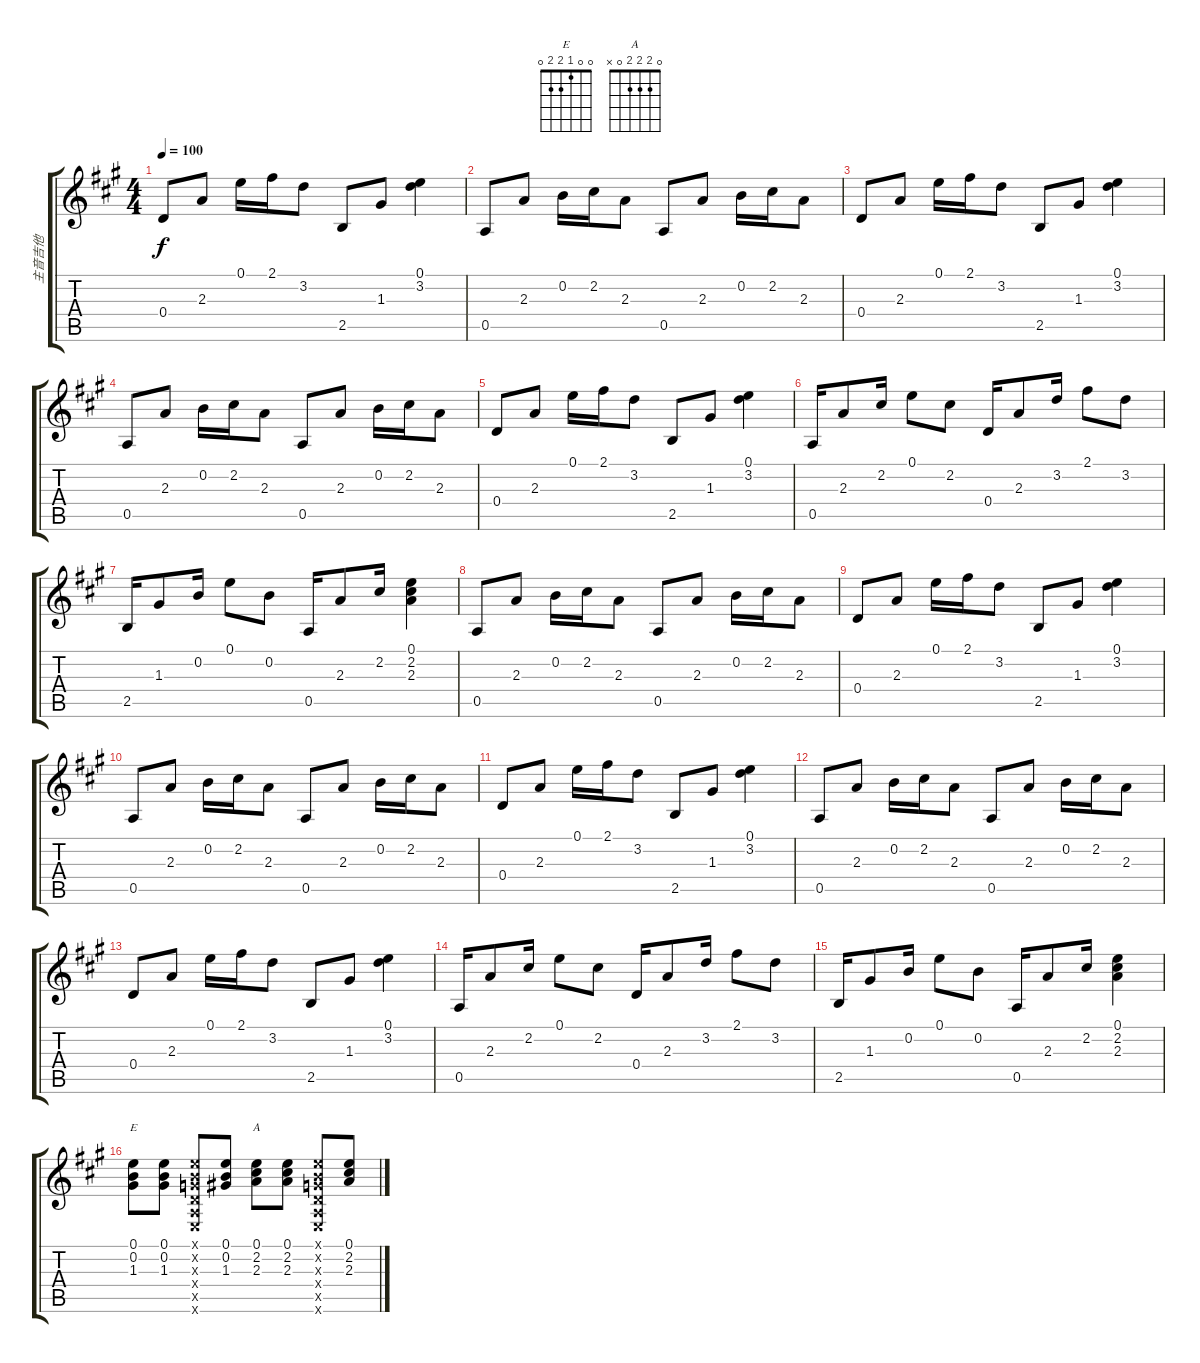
\track ("主音吉他" "主音吉他") {instrument acousticguitarnylon}
\staff {score tabs}
\tuning (E4 B3 G3 D3 A2 E2) {hide}
\chord ("E" 0 0 1 2 2 0)
\chord ("A" 0 2 2 2 0 x)
\ts (4 4)
\tempo 100
\clef g2
\ks a
0.4.8{dy f} 2.3.8 0.1.16 2.1.16 3.2.8 2.5.8 1.3.8 (0.1 3.2).4 |
0.5.8 2.3.8 0.2.16 2.2.16 2.3.8 0.5.8 2.3.8 0.2.16 2.2.16 2.3.8 |
0.4.8 2.3.8 0.1.16 2.1.16 3.2.8 2.5.8 1.3.8 (0.1 3.2).4 |
0.5.8 2.3.8 0.2.16 2.2.16 2.3.8 0.5.8 2.3.8 0.2.16 2.2.16 2.3.8 |
0.4.8 2.3.8 0.1.16 2.1.16 3.2.8 2.5.8 1.3.8 (0.1 3.2).4 |
0.5.16 2.3.8 2.2.16 0.1.8 2.2.8 0.4.16 2.3.8 3.2.16 2.1.8 3.2.8 |
2.5.16 1.3.8 0.2.16 0.1.8 0.2.8 0.5.16 2.3.8 2.2.16 (0.1 2.2 2.3).4 |
0.5.8 2.3.8 0.2.16 2.2.16 2.3.8 0.5.8 2.3.8 0.2.16 2.2.16 2.3.8 |
0.4.8 2.3.8 0.1.16 2.1.16 3.2.8 2.5.8 1.3.8 (0.1 3.2).4 |
0.5.8 2.3.8 0.2.16 2.2.16 2.3.8 0.5.8 2.3.8 0.2.16 2.2.16 2.3.8 |
0.4.8 2.3.8 0.1.16 2.1.16 3.2.8 2.5.8 1.3.8 (0.1 3.2).4 |
0.5.8 2.3.8 0.2.16 2.2.16 2.3.8 0.5.8 2.3.8 0.2.16 2.2.16 2.3.8 |
0.4.8 2.3.8 0.1.16 2.1.16 3.2.8 2.5.8 1.3.8 (0.1 3.2).4 |
0.5.16 2.3.8 2.2.16 0.1.8 2.2.8 0.4.16 2.3.8 3.2.16 2.1.8 3.2.8 |
2.5.16 1.3.8 0.2.16 0.1.8 0.2.8 0.5.16 2.3.8 2.2.16 (0.1 2.2 2.3).4 |
(0.1 0.2 1.3).8{ch "E"} (0.1 0.2 1.3).8 (0.1{x} 0.2{x} 0.3{x} 0.4{x} 0.5{x} 0.6{x}).8 (0.1 0.2 1.3).8 (0.1 2.2 2.3).8{ch "A"} (0.1 2.2 2.3).8 (0.1{x} 0.2{x} 0.3{x} 0.4{x} 0.5{x} 0.6{x}).8 (0.1 2.2 2.3).8
